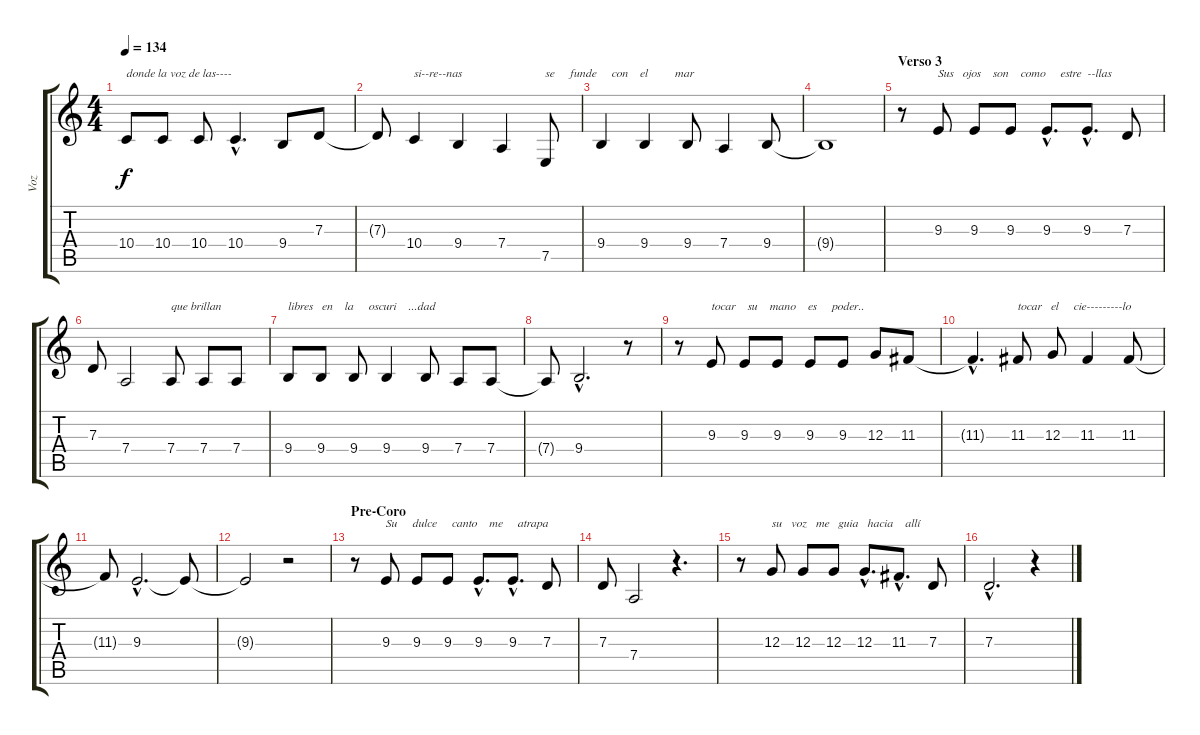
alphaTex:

\track ("Voz" "Voz") {instrument bassoon}
\staff {score tabs}
\tuning (E4 B3 G3 D3 A2 E2) {hide}
\ts (4 4)
\tempo 134
\clef g2
\ks c
10.4.8{txt "donde la voz de las----" dy f} 10.4.8 10.4.8 10.4{hac}.4{d} 9.4.8 7.3.8 |
7.3{t}.8 10.4.4{txt "si--re--nas"} 9.4.4 7.4.4 7.5.8{txt "se     funde     con    el         mar"} |
9.4.4 9.4.4 9.4.8 7.4.4 9.4.8 |
9.4{t}.1 |
\section ("" "Verso 3")
r.8 9.3.8{txt "Sus   ojos    son    como     estre  --llas"} 9.3.8 9.3.8 9.3{hac}.8{d} 9.3{hac}.8{d} 7.3.8 |
7.3.8 7.4.2 7.4.8{txt "que brillan"} 7.4.8 7.4.8 |
9.4.8{txt "libres   en    la     oscuri    ...dad"} 9.4.8 9.4.8 9.4.4 9.4.8 7.4.8 7.4.8 |
7.4{t}.8 9.4{hac}.2{d} r.8 |
r.8 9.3.8{txt "tocar    su    mano    es     poder.."} 9.3.8 9.3.8 9.3.8 9.3.8 12.3.8 11.3.8 |
11.3{hac t}.4{d} 11.3.8{txt "tocar   el     cie---------lo"} 12.3.8 11.3.4 11.3.8 |
11.3{t}.8 9.3{hac}.2{d} 9.3{t}.8 |
9.3{t}.2 r.2 |
\section ("" "Pre-Coro")
r.8 9.3.8{txt "Su     dulce     canto    me     atrapa"} 9.3.8 9.3.8 9.3{hac}.8{d} 9.3{hac}.8{d} 7.3.8 |
7.3.8 7.4.2 r.4{d} |
r.8 12.3.8{txt "su   voz   me   guia   hacia    allí"} 12.3.8 12.3.8 12.3{hac}.8{d} 11.3{hac}.8{d} 7.3.8 |
7.3{hac}.2{d} r.4
